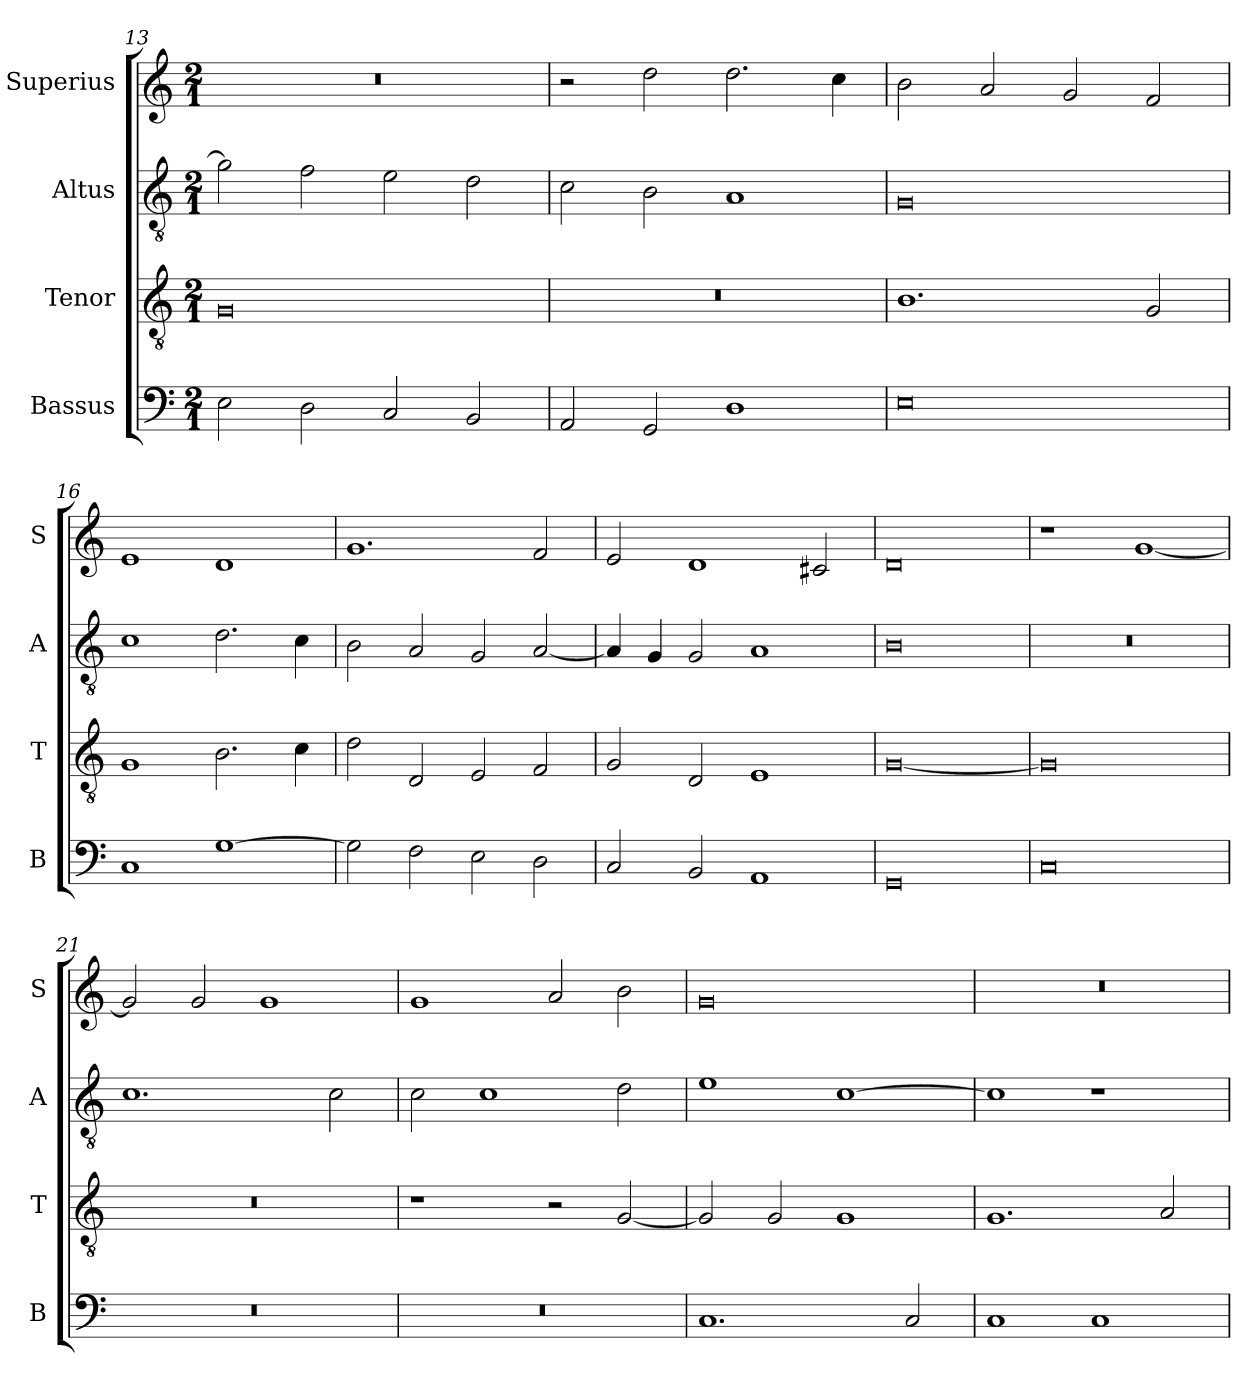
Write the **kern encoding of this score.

**kern	**kern	**kern	**kern
*part4	*part3	*part2	*part1
*staff4	*staff3	*staff2	*staff1
*I"Bassus	*I"Tenor	*I"Altus	*I"Superius
*I'B	*I'T	*I'A	*I'S
*clefF4	*clefGv2	*clefGv2	*clefG2
*k[]	*k[]	*k[]	*k[]
*C:	*C:	*C:	*C:
*M2/1	*M2/1	*M2/1	*M2/1
=13	=13	=13	=13
2E	0G	2g]	0r
2D	.	2f	.
2C	.	2e	.
2BB	.	2d	.
=14	=14	=14	=14
2AA	0r	2c	2r
2GG	.	2B	2dd
1D	.	1A	2.dd
.	.	.	4cc
=15	=15	=15	=15
0E	1.B	0G	2b
.	.	.	2a
.	.	.	2g
.	2G	.	2f
=16	=16	=16	=16
1C	1G	1c	1e
[1G	2.B	2.d	1d
.	4c	4c	.
=17	=17	=17	=17
2G]	2d	2B	1.g
2F	2D	2A	.
2E	2E	2G	.
2D	2F	[2A	2f
=18	=18	=18	=18
2C	2G	4A]	2e
.	.	4G	.
2BB	2D	2G	1d
1AA	1E	1A	.
.	.	.	2c#X
=19	=19	=19	=19
0GG	[0G	0B	0d
=20	=20	=20	=20
0C	0G]	0r	1r
.	.	.	[1g
=21	=21	=21	=21
0r	0r	1.c	2g]
.	.	.	2g
.	.	.	1g
.	.	2c	.
=22	=22	=22	=22
0r	1r	2c	1g
.	.	1c	.
.	2r	.	2a
.	[2G	2d	2b
=23	=23	=23	=23
1.C	2G]	1e	0g
.	2G	.	.
.	1G	[1c	.
2C	.	.	.
=24	=24	=24	=24
1C	1.G	1c]	0r
1C	.	1r	.
.	2A	.	.
=	=	=	=
*-	*-	*-	*-
